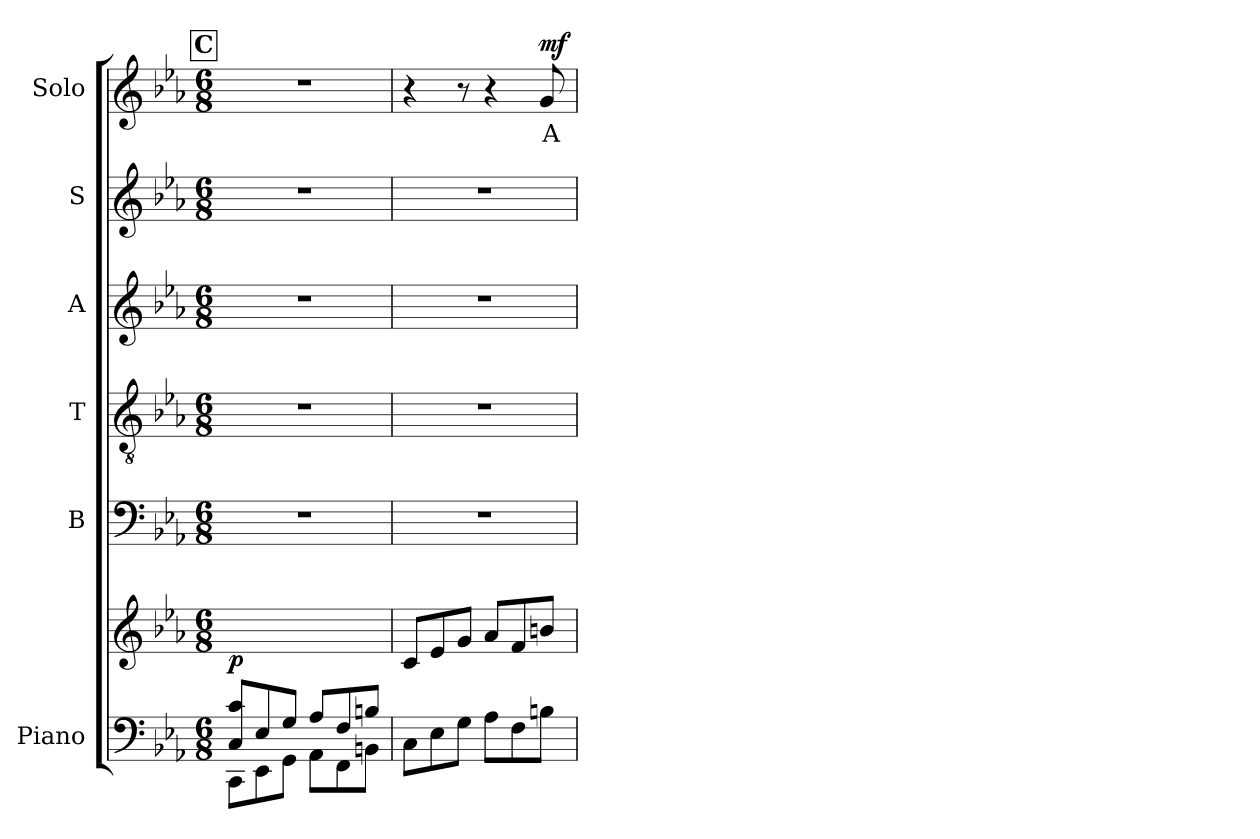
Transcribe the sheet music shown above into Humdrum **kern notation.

**kern	**kern	**dynam	**kern	**kern	**kern	**kern	**kern	**text	**dynam
*part6	*part6	*part6	*part5	*part4	*part3	*part2	*part1	*part1	*part1
*staff7	*staff6	*staff6/7	*staff5	*staff4	*staff3	*staff2	*staff1	*staff1	*staff1
*I"Piano	*	*	*I"B	*I"T	*I"A	*I"S	*I"Solo	*	*
*I'Pno	*	*	*I'B	*I'T	*I'A	*I'S	*	*	*
!!LO:LB:g=z
*clefF4	*clefG2	*	*clefF4	*clefGv2	*clefG2	*clefG2	*clefG2	*	*
*k[b-e-a-]	*k[b-e-a-]	*	*k[b-e-a-]	*k[b-e-a-]	*k[b-e-a-]	*k[b-e-a-]	*k[b-e-a-]	*	*
*M6/8	*M6/8	*	*M6/8	*M6/8	*M6/8	*M6/8	*M6/8	*	*
!!LO:REH:place=s1:a:B:cj:fs=14:t=C
=58	=58	=58	=58	=58	=58	=58	=58	=58	=58
*^	*	*	*	*	*	*	*	*	*
!	!	!	!LO:DY:b	!	!	!	!	!	!	!
(>8C/ 8c/L	8CC\L	2.ryy	p	2.r	2.r	2.r	2.r	2.r	.	.
8E-/	8EE-\	.	.	.	.	.	.	.	.	.
8G/J	8GG\J	.	.	.	.	.	.	.	.	.
8A-/L	8AA-\L	.	.	.	.	.	.	.	.	.
8F/	8FF\	.	.	.	.	.	.	.	.	.
8Bn/J	8BBn\J	.	.	.	.	.	.	.	.	.
*v	*v	*	*	*	*	*	*	*	*	*
=59	=59	=59	=59	=59	=59	=59	=59	=59	=59
8C\L	8c/L	.	2.r	2.r	2.r	2.r	4r	.	.
8E-\	8e-/	.	.	.	.	.	.	.	.
8G\J	8g/J	.	.	.	.	.	8r	.	.
8A-\L	8a-/L	.	.	.	.	.	4r	.	.
8F\	8f/	.	.	.	.	.	.	.	.
!	!	!	!	!	!	!	!	!LO:LY:b	!LO:DY:a
8Bn\J	8bn/J)	.	.	.	.	.	8g/	A	mf
=	=	=	=	=	=	=	=	=	=
*-	*-	*-	*-	*-	*-	*-	*-	*-	*-
